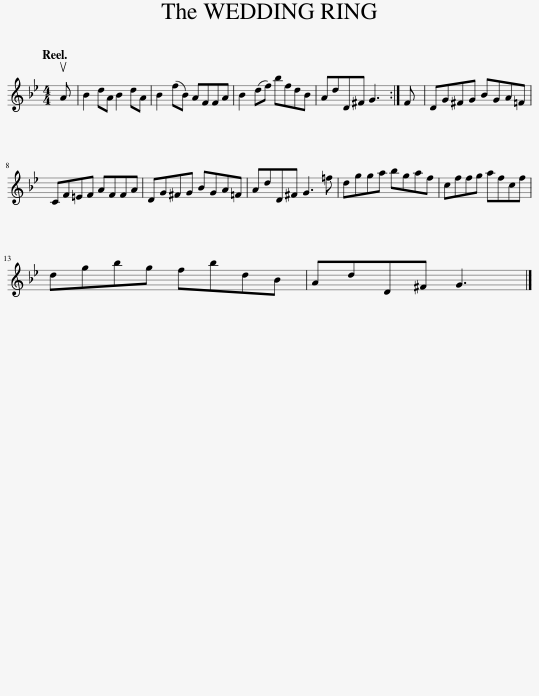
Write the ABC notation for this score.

X:1
L:1/8
Q:1/4=120
M:4/4
I:linebreak $
K:Gmin
V:1 treble
V:1
 uA | B2 dA B2 dA | B2 (fB) AFFA | B2 (df) bfdB | AdD^F G3 :| %5
 F | DG^FG BGA=F |$ CF=EF AFFA | DG^FG BGA=F | AdD^F G3 =f | %10
 dgga bgaf | cffg afcf |$ dgbg fbdB | AdD^F G3 |] %14
